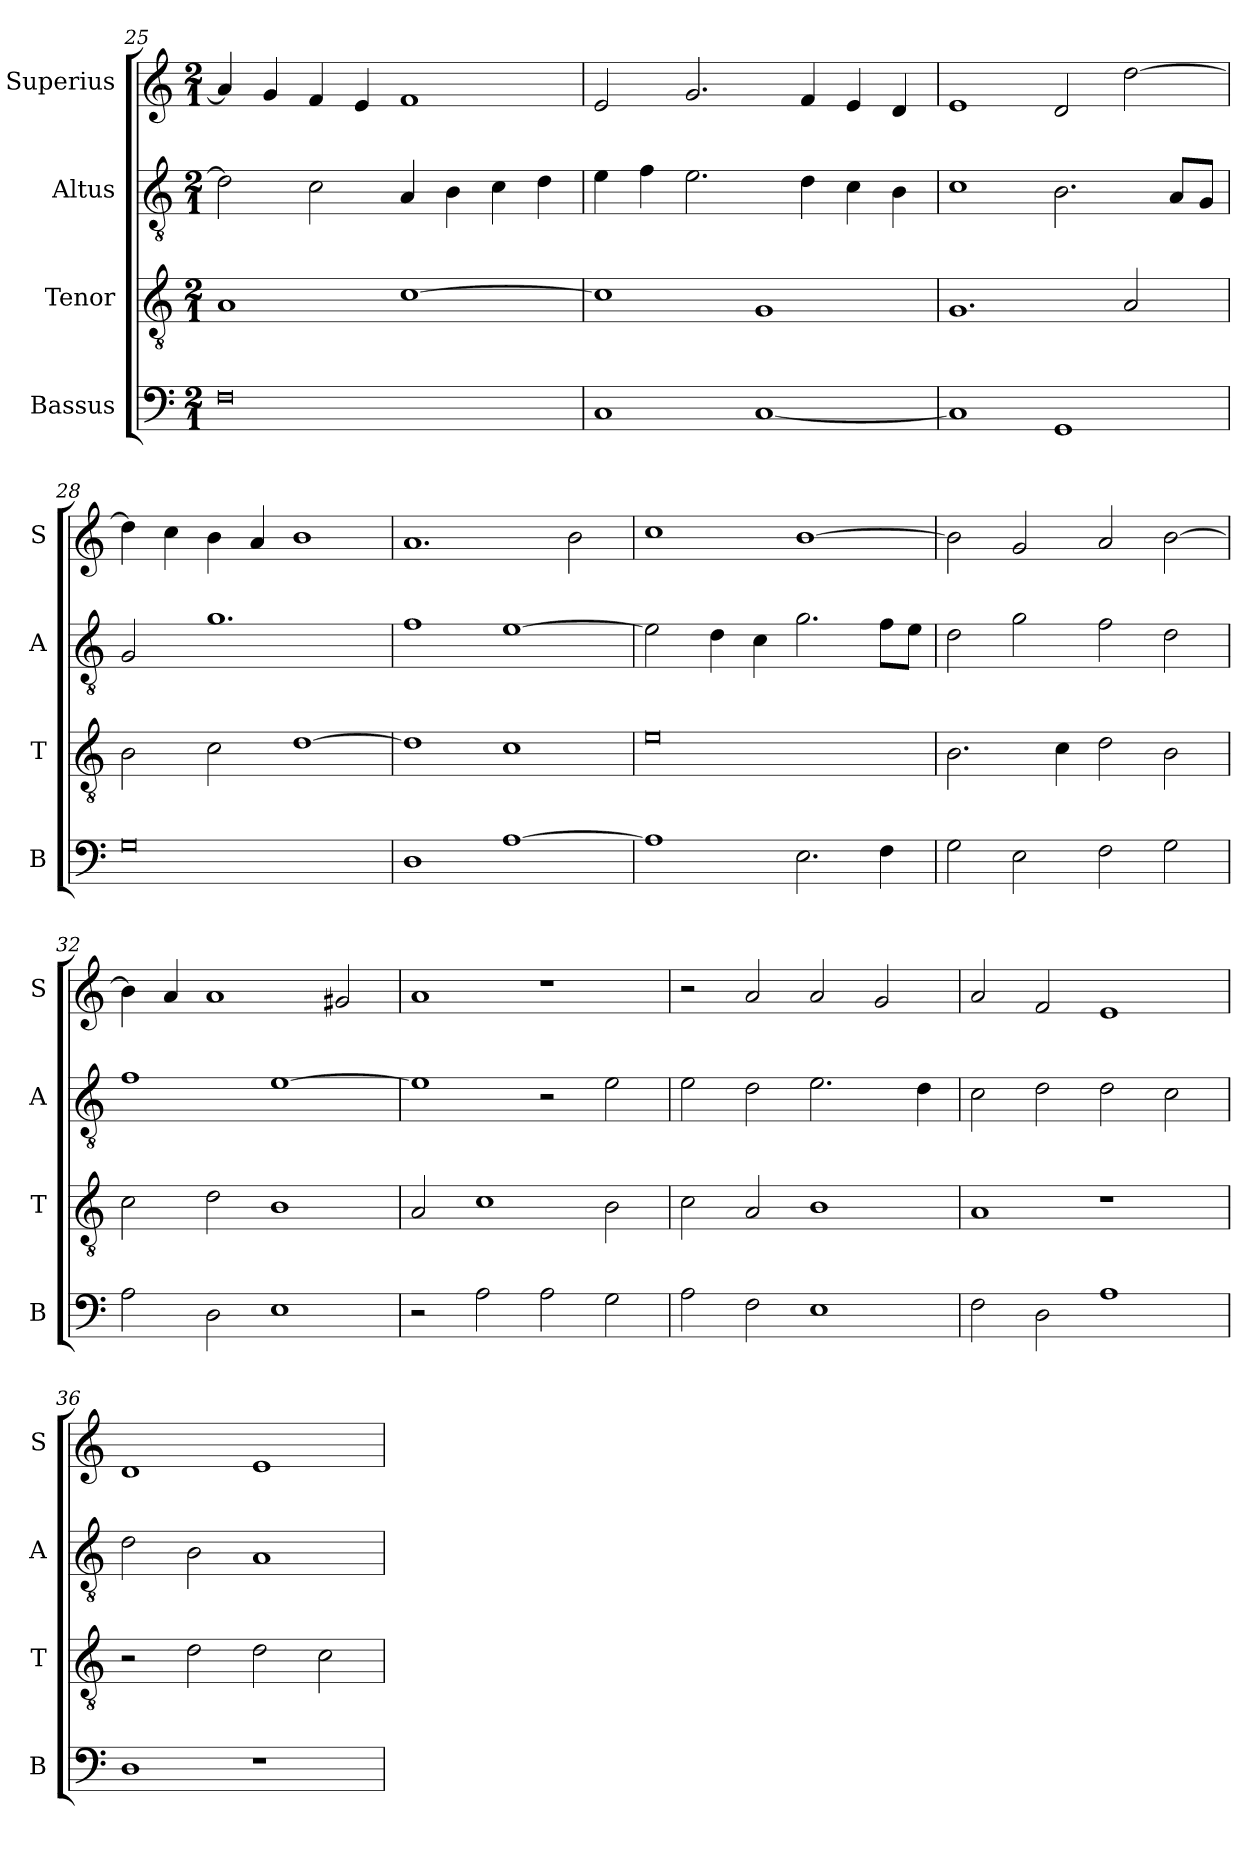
**kern	**kern	**kern	**kern
*part4	*part3	*part2	*part1
*staff4	*staff3	*staff2	*staff1
*I"Bassus	*I"Tenor	*I"Altus	*I"Superius
*I'B	*I'T	*I'A	*I'S
*clefF4	*clefGv2	*clefGv2	*clefG2
*k[]	*k[]	*k[]	*k[]
*C:	*C:	*C:	*C:
*M2/1	*M2/1	*M2/1	*M2/1
=25	=25	=25	=25
0F	1A	2d]	4a]
.	.	.	4g
.	.	2c	4f
.	.	.	4e
.	[1c	4A	1f
.	.	4B	.
.	.	4c	.
.	.	4d	.
=26	=26	=26	=26
1C	1c]	4e	2e
.	.	4f	.
.	.	2.e	2.g
[1C	1G	.	.
.	.	4d	4f
.	.	4c	4e
.	.	4B	4d
=27	=27	=27	=27
1C]	1.G	1c	1e
1GG	.	2.B	2d
.	2A	.	[2dd
.	.	8AL	.
.	.	8GJ	.
=28	=28	=28	=28
0G	2B	2G	4dd]
.	.	.	4cc
.	2c	1.g	4b
.	.	.	4a
.	[1d	.	1b
=29	=29	=29	=29
1D	1d]	1f	1.a
[1A	1c	[1e	.
.	.	.	2b
=30	=30	=30	=30
1A]	0e	2e]	1cc
.	.	4d	.
.	.	4c	.
2.E	.	2.g	[1b
4F	.	8fL	.
.	.	8eJ	.
=31	=31	=31	=31
2G	2.B	2d	2b]
2E	.	2g	2g
.	4c	.	.
2F	2d	2f	2a
2G	2B	2d	[2b
=32	=32	=32	=32
2A	2c	1f	4b]
.	.	.	4a
2D	2d	.	1a
1E	1B	[1e	.
.	.	.	2g#X
=33	=33	=33	=33
2r	2A	1e]	1a
2A	1c	.	.
2A	.	2r	1r
2G	2B	2e	.
=34	=34	=34	=34
2A	2c	2e	2r
2F	2A	2d	2a
1E	1B	2.e	2a
.	.	.	2g
.	.	4d	.
=35	=35	=35	=35
2F	1A	2c	2a
2D	.	2d	2f
1A	1r	2d	1e
.	.	2c	.
=36	=36	=36	=36
1D	2r	2d	1d
.	2d	2B	.
1r	2d	1A	1e
.	2c	.	.
=	=	=	=
*-	*-	*-	*-
